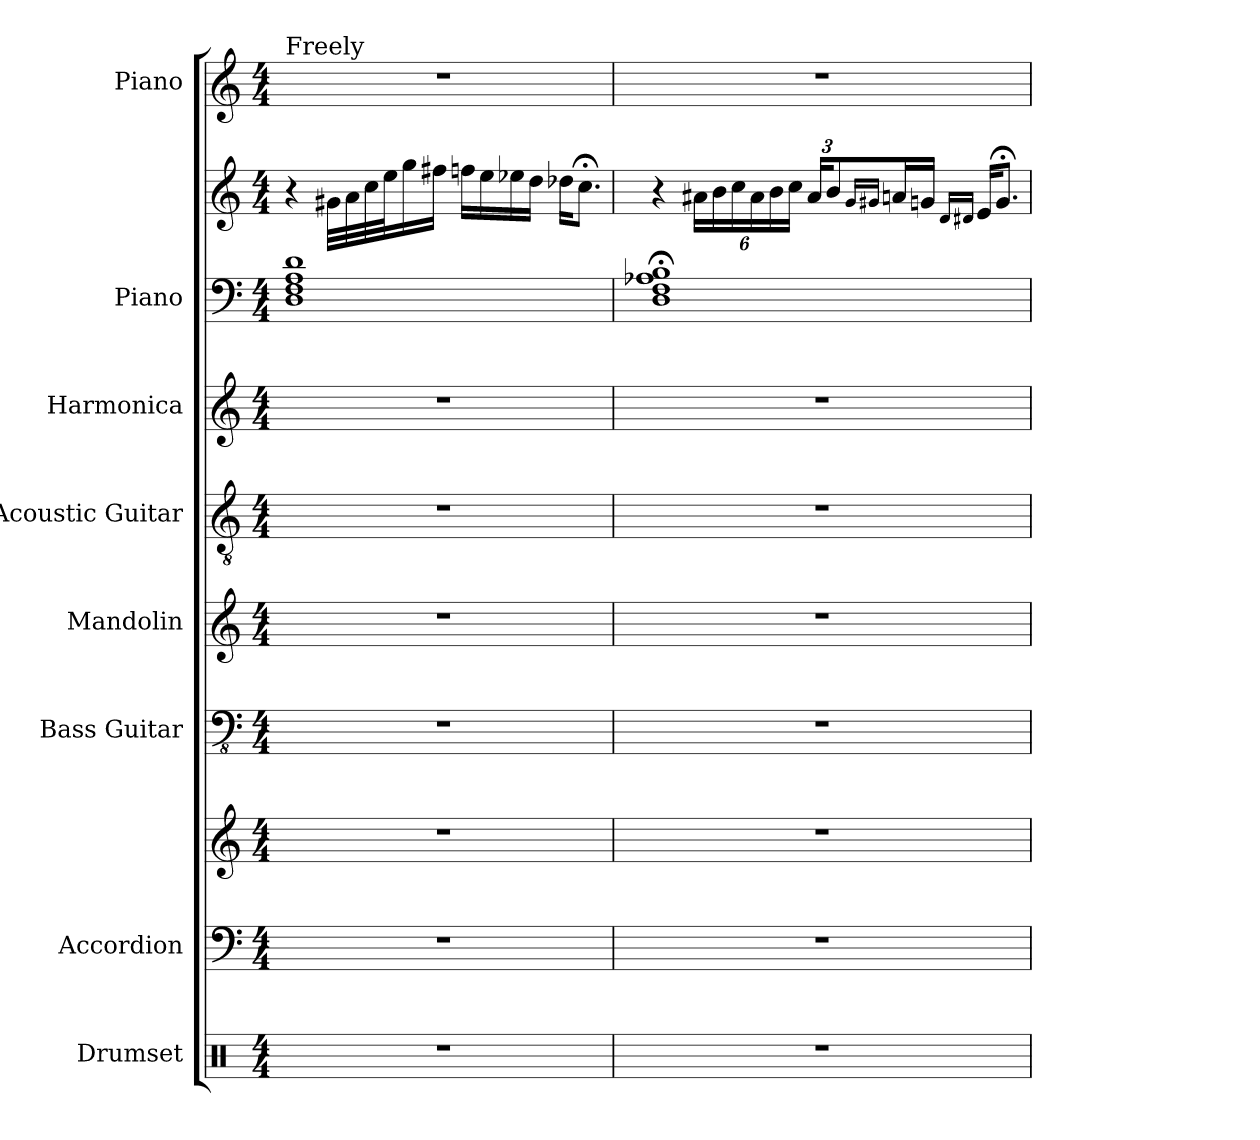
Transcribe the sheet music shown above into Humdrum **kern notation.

**kern	**kern	**kern	**kern	**kern	**kern	**kern	**kern	**kern	**kern
*part8	*part7	*part7	*part6	*part5	*part4	*part3	*part2	*part2	*part1
*staff10	*staff9	*staff8	*staff7	*staff6	*staff5	*staff4	*staff3	*staff2	*staff1
*I"Drumset	*I"Accordion	*	*I"Bass Guitar	*I"Mandolin	*I"Acoustic Guitar	*I"Harmonica	*I"Piano	*	*I"Piano
*I'Drs.	*I'Acc.	*	*I'B. Guit.	*I'Mdn.	*I'Guit.	*I'Harm.	*I'Pno.	*	*I'Pno.
*clefX	*clefF4	*clefG2	*clefFv4	*clefG2	*clefGv2	*clefG2	*clefF4	*clefG2	*clefG2
*k[]	*k[]	*k[]	*k[]	*k[]	*k[]	*k[]	*k[]	*k[]	*k[]
*M4/4	*M4/4	*M4/4	*M4/4	*M4/4	*M4/4	*M4/4	*M4/4	*M4/4	*M4/4
*MM80	*MM80	*MM80	*MM80	*MM80	*MM80	*MM80	*MM80	*MM80	*MM80
=1	=1	=1	=1	=1	=1	=1	=1	=1	=1
!	!	!	!	!	!	!	!	!	!LO:TX:a:t=Freely
1r	1r	1r	1r	1r	1r	1r	1D 1F 1A 1d	4r	1r
.	.	.	.	.	.	.	.	32g#X\LLL	.
.	.	.	.	.	.	.	.	32a\	.
.	.	.	.	.	.	.	.	32cc\	.
.	.	.	.	.	.	.	.	32ee\J	.
.	.	.	.	.	.	.	.	16gg\	.
.	.	.	.	.	.	.	.	16ff#X\JJ	.
.	.	.	.	.	.	.	.	16ffn\LL	.
.	.	.	.	.	.	.	.	16ee\	.
.	.	.	.	.	.	.	.	16ee-X\	.
.	.	.	.	.	.	.	.	16dd\JJ	.
.	.	.	.	.	.	.	.	16dd-X\KL	.
.	.	.	.	.	.	.	.	8.cc;<\J	.
=2	=2	=2	=2	=2	=2	=2	=2	=2	=2
1r	1r	1r	1r	1r	1r	1r	1D;< 1F;< 1A-X;< 1B;<	4r	1r
*	*	*	*	*	*	*	*	*Xbrackettup	*
.	.	.	.	.	.	.	.	24a#X\LL	.
.	.	.	.	.	.	.	.	24b\	.
.	.	.	.	.	.	.	.	24cc\	.
.	.	.	.	.	.	.	.	24a#\	.
.	.	.	.	.	.	.	.	24b\	.
.	.	.	.	.	.	.	.	24cc\JJ	.
.	.	.	.	.	.	.	.	24a#/KL	.
.	.	.	.	.	.	.	.	12b/	.
.	.	.	.	.	.	.	.	16qg/LL	.
.	.	.	.	.	.	.	.	16qg#X/JJ	.
.	.	.	.	.	.	.	.	16an/L	.
.	.	.	.	.	.	.	.	16gn/JJ	.
.	.	.	.	.	.	.	.	16qd/LL	.
.	.	.	.	.	.	.	.	16qd#X/JJ	.
.	.	.	.	.	.	.	.	16e/KL	.
.	.	.	.	.	.	.	.	8.g;</J	.
=	=	=	=	=	=	=	=	=	=
*-	*-	*-	*-	*-	*-	*-	*-	*-	*-
